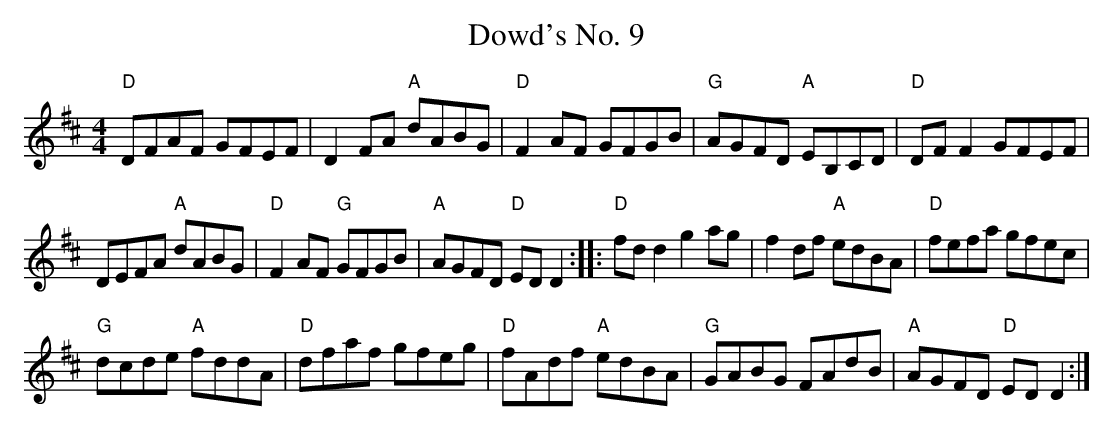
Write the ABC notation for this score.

X:1
T:Dowd's No. 9
M:4/4
L:1/8
K:D major
"D"DFAF GFEF | D2 FA "A"dABG | "D"F2 AF GFGB | "G"AGFD "A"EB,CD |\
"D"DF F2 GFEF |
DEFA "A"dABG | "D"F2 AF "G"GFGB | "A"AGFD "D"ED D2 :|\
|: "D"fd d2 g2 ag | f2 df "A"edBA | "D"fefa gfec |
 "G"dcde "A"fddA |\
"D"dfaf gfeg | "D"fAdf "A"edBA | "G"GABG FAdB | "A"AGFD "D"ED D2 :|
